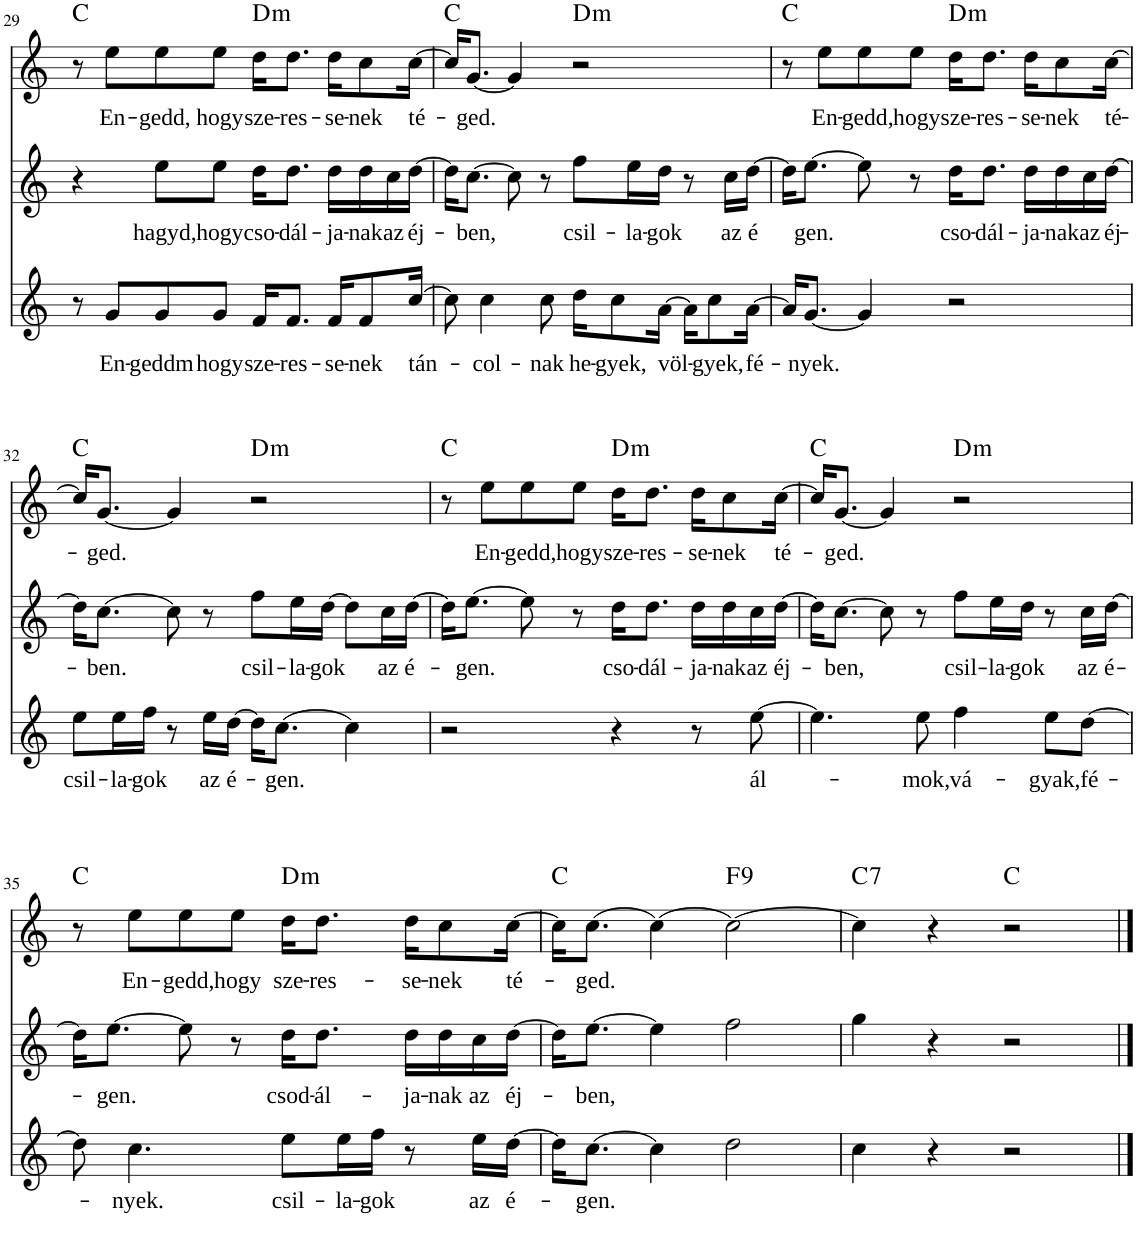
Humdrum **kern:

**kern	**text	**kern	**text	**kern	**text	**harte
*part3	*part3	*part2	*part2	*part1	*part1	*part1
*staff3	*staff3	*staff2	*staff2	*staff1	*staff1	*
*I"Voice	*	*I"Voice	*	*I"Voice	*	*
!!LO:PB:g=z
*clefG2	*	*clefG2	*	*clefG2	*	*
*k[]	*	*k[]	*	*k[]	*	*
*M4/4	*	*M4/4	*	*M4/4	*	*
=29	=29	=29	=29	=29	=29	=29
!	!	!	!	!	!	!LO:H:kt=N.C.
8r	.	4r	.	8r	.	N
!	!LO:LY:b	!	!	!	!LO:LY:b	!
8g/L	En-	.	.	8ee\L	En-	.
!	!LO:LY:b	!	!LO:LY:b	!	!LO:LY:b	!
8g/	-geddm	8ee\L	hagyd,	8ee\	-gedd,	.
!	!LO:LY:b	!	!LO:LY:b	!	!LO:LY:b	!
8g/J	hogy	8ee\J	hogy	8ee\J	hogy	.
!	!LO:LY:b	!	!LO:LY:b	!	!LO:LY:b	!LO:H:kt=m
16f/KL	sze-	16dd\KL	cso-	16dd\KL	sze-	D:min
!	!LO:LY:b	!	!LO:LY:b	!	!LO:LY:b	!
8.f/J	-res-	8.dd\J	-dál-	8.dd\J	-res-	.
!	!LO:LY:b	!	!LO:LY:b	!	!LO:LY:b	!
16f/KL	-se-	16dd\LL	-ja-	16dd\KL	-se-	.
!	!LO:LY:b	!	!LO:LY:b	!	!LO:LY:b	!
8f/	-nek	16dd\	-nak	8cc\	-nek	.
!	!	!	!LO:LY:b	!	!	!
.	.	16cc\	az	.	.	.
!	!LO:LY:b	!	!LO:LY:b	!	!LO:LY:b	!
[16cc/Jk	tán-	[16dd\JJ	éj-	[16cc\Jk	té-	.
=30	=30	=30	=30	=30	=30	=30
!	!	!	!	!	!	!LO:H:kt=N.C.
8cc\]	.	16dd\KL]	.	16cc/KL]	.	N
!	!	!	!LO:LY:b	!	!LO:LY:b	!
.	.	[8.cc\J	-ben,	[8.g/J	-ged.	.
!	!LO:LY:b	!	!	!	!	!
4cc\	-col-	.	.	.	.	.
.	.	8cc\]	.	4g/]	.	.
!	!LO:LY:b	!	!	!	!	!
8cc\	-nak	8r	.	.	.	.
!	!LO:LY:b	!	!LO:LY:b	!	!	!LO:H:kt=m
16dd\KL	he-	8ff\L	csil-	2r	.	D:min
!	!LO:LY:b	!	!	!	!	!
8cc\	-gyek,	.	.	.	.	.
!	!	!	!LO:LY:b	!	!	!
.	.	16ee\L	-la-	.	.	.
!	!LO:LY:b	!	!LO:LY:b	!	!	!
[16a\Jk	völ-	16dd\JJ	-gok	.	.	.
16a\KL]	.	8r	.	.	.	.
!	!LO:LY:b	!	!	!	!	!
8cc\	-gyek,	.	.	.	.	.
!	!	!	!LO:LY:b	!	!	!
.	.	16cc\LL	az	.	.	.
!	!LO:LY:b	!	!LO:LY:b	!	!	!
[16a\Jk	fé-	[16dd\JJ	é	.	.	.
=31	=31	=31	=31	=31	=31	=31
!	!	!	!	!	!	!LO:H:kt=N.C.
16a/KL]	.	16dd\KL]	.	8r	.	N
!	!LO:LY:b	!	!LO:LY:b	!	!	!
[8.g/J	-nyek.	[8.ee\J	gen.	.	.	.
!	!	!	!	!	!LO:LY:b	!
.	.	.	.	8ee\L	En-	.
!	!	!	!	!	!LO:LY:b	!
4g/]	.	8ee\]	.	8ee\	-gedd,	.
!	!	!	!	!	!LO:LY:b	!
.	.	8r	.	8ee\J	hogy	.
!	!	!	!LO:LY:b	!	!LO:LY:b	!LO:H:kt=m
2r	.	16dd\KL	cso-	16dd\KL	sze-	D:min
!	!	!	!LO:LY:b	!	!LO:LY:b	!
.	.	8.dd\J	-dál-	8.dd\J	-res-	.
!	!	!	!LO:LY:b	!	!LO:LY:b	!
.	.	16dd\LL	-ja-	16dd\KL	-se-	.
!	!	!	!LO:LY:b	!	!LO:LY:b	!
.	.	16dd\	-nak	8cc\	-nek	.
!	!	!	!LO:LY:b	!	!	!
.	.	16cc\	az	.	.	.
!	!	!	!LO:LY:b	!	!LO:LY:b	!
.	.	[16dd\JJ	éj-	[16cc\Jk	té-	.
!!LO:LB:g=z
=32	=32	=32	=32	=32	=32	=32
!	!LO:LY:b	!	!	!	!	!LO:H:kt=N.C.
8ee\L	csil-	16dd\KL]	.	16cc/KL]	.	N
!	!	!	!LO:LY:b	!	!LO:LY:b	!
.	.	[8.cc\J	-ben.	[8.g/J	-ged.	.
!	!LO:LY:b	!	!	!	!	!
16ee\L	-la-	.	.	.	.	.
!	!LO:LY:b	!	!	!	!	!
16ff\JJ	-gok	.	.	.	.	.
8r	.	8cc\]	.	4g/]	.	.
!	!LO:LY:b	!	!	!	!	!
16ee\LL	az	8r	.	.	.	.
!	!LO:LY:b	!	!	!	!	!
[16dd\JJ	é-	.	.	.	.	.
!	!	!	!LO:LY:b	!	!	!LO:H:kt=m
16dd\KL]	.	8ff\L	csil-	2r	.	D:min
!	!LO:LY:b	!	!	!	!	!
[8.cc\J	-gen.	.	.	.	.	.
!	!	!	!LO:LY:b	!	!	!
.	.	16ee\L	-la-	.	.	.
!	!	!	!LO:LY:b	!	!	!
.	.	[16dd\JJ	-gok	.	.	.
4cc\]	.	8dd\L]	.	.	.	.
!	!	!	!LO:LY:b	!	!	!
.	.	16cc\L	az	.	.	.
!	!	!	!LO:LY:b	!	!	!
.	.	[16dd\JJ	é-	.	.	.
=33	=33	=33	=33	=33	=33	=33
!	!	!	!	!	!	!LO:H:kt=N.C.
2r	.	16dd\KL]	.	8r	.	N
!	!	!	!LO:LY:b	!	!	!
.	.	[8.ee\J	-gen.	.	.	.
!	!	!	!	!	!LO:LY:b	!
.	.	.	.	8ee\L	En-	.
!	!	!	!	!	!LO:LY:b	!
.	.	8ee\]	.	8ee\	-gedd,	.
!	!	!	!	!	!LO:LY:b	!
.	.	8r	.	8ee\J	hogy	.
!	!	!	!LO:LY:b	!	!LO:LY:b	!LO:H:kt=m
4r	.	16dd\KL	cso-	16dd\KL	sze-	D:min
!	!	!	!LO:LY:b	!	!LO:LY:b	!
.	.	8.dd\J	-dál-	8.dd\J	-res-	.
!	!	!	!LO:LY:b	!	!LO:LY:b	!
8r	.	16dd\LL	-ja-	16dd\KL	-se-	.
!	!	!	!LO:LY:b	!	!LO:LY:b	!
.	.	16dd\	-nak	8cc\	-nek	.
!	!LO:LY:b	!	!LO:LY:b	!	!	!
[8ee\	ál-	16cc\	az	.	.	.
!	!	!	!LO:LY:b	!	!LO:LY:b	!
.	.	[16dd\JJ	éj-	[16cc\Jk	té-	.
=34	=34	=34	=34	=34	=34	=34
!	!	!	!	!	!	!LO:H:kt=N.C.
4.ee\]	.	16dd\KL]	.	16cc/KL]	.	N
!	!	!	!LO:LY:b	!	!LO:LY:b	!
.	.	[8.cc\J	-ben,	[8.g/J	-ged.	.
.	.	8cc\]	.	4g/]	.	.
!	!LO:LY:b	!	!	!	!	!
8ee\	-mok,	8r	.	.	.	.
!	!LO:LY:b	!	!LO:LY:b	!	!	!LO:H:kt=m
4ff\	vá-	8ff\L	csil-	2r	.	D:min
!	!	!	!LO:LY:b	!	!	!
.	.	16ee\L	-la-	.	.	.
!	!	!	!LO:LY:b	!	!	!
.	.	16dd\JJ	-gok	.	.	.
!	!LO:LY:b	!	!	!	!	!
8ee\L	-gyak,	8r	.	.	.	.
!	!LO:LY:b	!	!LO:LY:b	!	!	!
[8dd\J	fé-	16cc\LL	az	.	.	.
!	!	!	!LO:LY:b	!	!	!
.	.	[16dd\JJ	é-	.	.	.
!!LO:LB:g=z
=35	=35	=35	=35	=35	=35	=35
!	!	!	!	!	!	!LO:H:kt=N.C.
8dd\]	.	16dd\KL]	.	8r	.	N
!	!	!	!LO:LY:b	!	!	!
.	.	[8.ee\J	-gen.	.	.	.
!	!LO:LY:b	!	!	!	!LO:LY:b	!
4.cc\	-nyek.	.	.	8ee\L	En-	.
!	!	!	!	!	!LO:LY:b	!
.	.	8ee\]	.	8ee\	-gedd,	.
!	!	!	!	!	!LO:LY:b	!
.	.	8r	.	8ee\J	hogy	.
!	!LO:LY:b	!	!LO:LY:b	!	!LO:LY:b	!LO:H:kt=m
8ee\L	csil-	16dd\KL	csod-	16dd\KL	sze-	D:min
!	!	!	!LO:LY:b	!	!LO:LY:b	!
.	.	8.dd\J	-ál-	8.dd\J	-res-	.
!	!LO:LY:b	!	!	!	!	!
16ee\L	-la-	.	.	.	.	.
!	!LO:LY:b	!	!	!	!	!
16ff\JJ	-gok	.	.	.	.	.
!	!	!	!LO:LY:b	!	!LO:LY:b	!
8r	.	16dd\LL	-ja-	16dd\KL	-se-	.
!	!	!	!LO:LY:b	!	!LO:LY:b	!
.	.	16dd\	-nak	8cc\	-nek	.
!	!LO:LY:b	!	!LO:LY:b	!	!	!
16ee\LL	az	16cc\	az	.	.	.
!	!LO:LY:b	!	!LO:LY:b	!	!LO:LY:b	!
[16dd\JJ	é-	[16dd\JJ	éj-	[16cc\Jk	té-	.
=36	=36	=36	=36	=36	=36	=36
!	!	!	!	!	!	!LO:H:kt=N.C.
16dd\KL]	.	16dd\KL]	.	16cc\KL]	.	N
!	!LO:LY:b	!	!LO:LY:b	!	!LO:LY:b	!
[8.cc\J	-gen.	[8.ee\J	-ben,	[8.cc\J	-ged.	.
4cc\]	.	4ee\]	.	4cc\_	.	.
!	!	!	!	!	!	!LO:H:kt=9
2dd\	.	2ff\	.	2cc\_	.	F:9
=37	=37	=37	=37	=37	=37	=37
!	!	!	!	!	!	!LO:H:kt=7
4cc\	.	4gg\	.	4cc\]	.	C:7
4r	.	4r	.	4r	.	.
!	!	!	!	!	!	!LO:H:kt=N.C.
2r	.	2r	.	2r	.	N
==	==	==	==	==	==	==
*-	*-	*-	*-	*-	*-	*-
